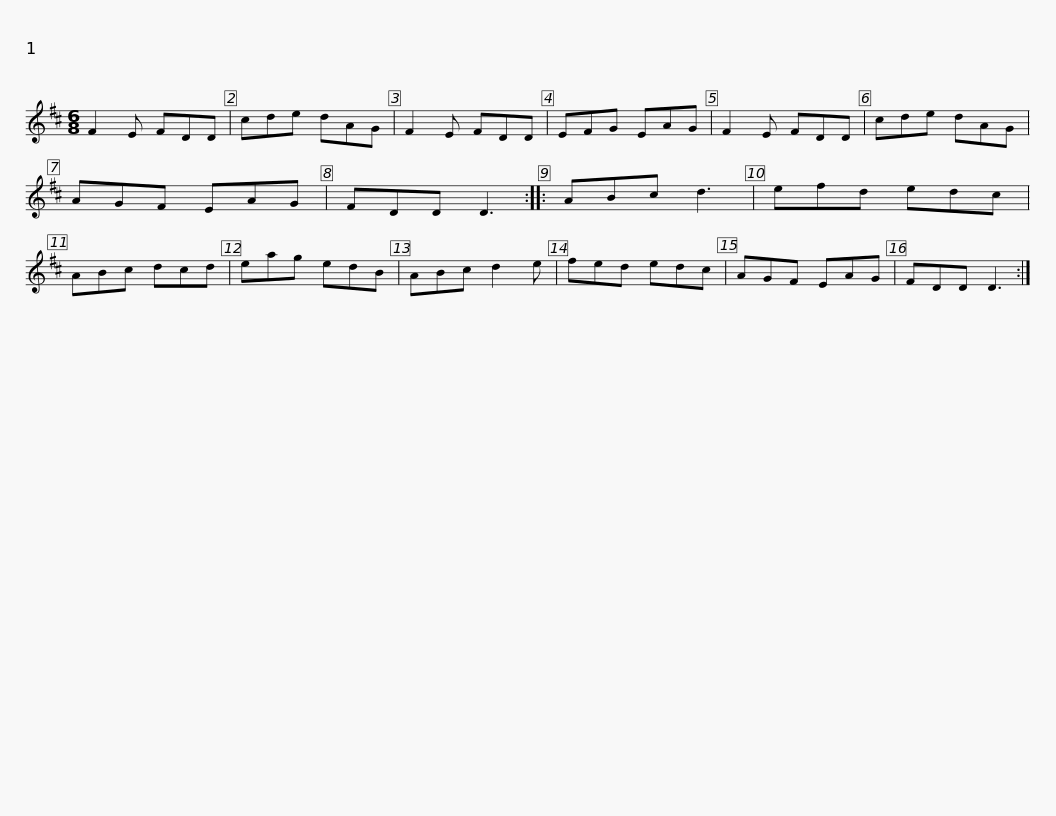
X:1
L:1/8
M:6/8
I:linebreak $
K:D
V:1 treble
V:1
 F2 E FDD | cde dAG | F2 E FDD | EFG EAG | F2 E FDD | %5
 cde dAG | AGF EAG |$ FDD D3 :: ABc d3 | efd edc | %10
 ABc dcd | eag edB | ABc d2 e | fed edc | AGF EAG |$ %15
 FDD D3 :| %16
